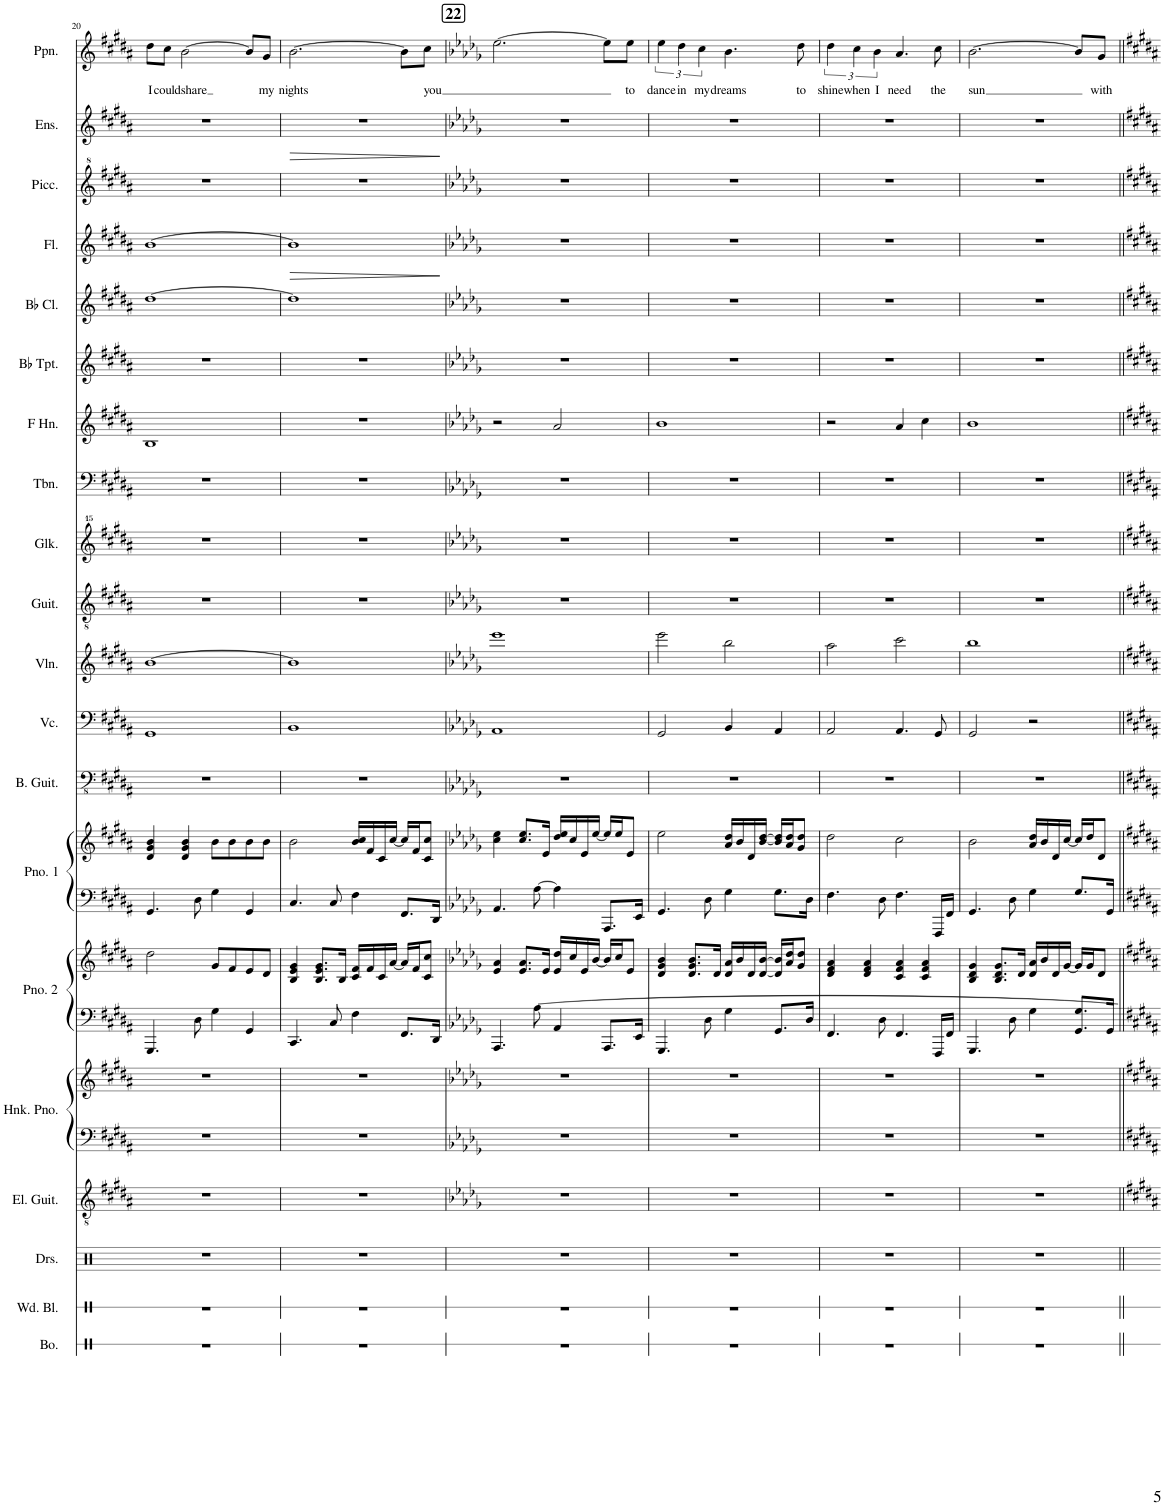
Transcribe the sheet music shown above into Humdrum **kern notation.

**kern	**kern	**kern	**kern	**kern	**kern	**kern	**kern	**kern	**kern	**kern	**kern	**kern	**kern	**kern	**kern	**kern	**kern	**kern	**kern	**dynam	**kern	**kern	**dynam	**kern	**text
*part20	*part19	*part18	*part17	*part16	*part16	*part15	*part15	*part14	*part14	*part13	*part12	*part11	*part10	*part9	*part8	*part7	*part6	*part5	*part4	*part4	*part3	*part2	*part2	*part1	*part1
*staff23	*staff22	*staff21	*staff20	*staff19	*staff18	*staff17	*staff16	*staff15	*staff14	*staff13	*staff12	*staff11	*staff10	*staff9	*staff8	*staff7	*staff6	*staff5	*staff4	*staff4	*staff3	*staff2	*staff2	*staff1	*staff1
*I"Bongos	*I"Wood Blocks	*I"Drumset	*I"Electric Guitar	*I"Honky Tonk Piano	*	*I"Piano 2	*	*I"Piano 1	*	*I"Bass Guitar	*I"Violoncello	*I"Violin	*I"Acoustic Guitar	*I"Glockenspiel	*I"Trombone	*I"Horn in F	*I"Bb Trumpet	*I"Bb Clarinet	*I"Flute	*	*I"Piccolo	*I"Ensemble	*	*I"Pippin	*
*I'Bo.	*I'Wd. Bl.	*I'Drs.	*I'El. Guit.	*I'Hnk. Pno.	*	*I'Pno. 2	*	*I'Pno. 1	*	*I'B. Guit.	*I'Vc.	*I'Vln.	*I'Guit.	*I'Glk.	*I'Tbn.	*	*I'Bb Tpt.	*I'Bb Cl.	*I'Fl.	*	*I'Picc.	*I'Ens.	*	*I'Ppn.	*
!!LO:PB:g=z
*clefX	*clefX	*clefX	*clefGv2	*clefF4	*clefG2	*clefF4	*clefG2	*clefF4	*clefG2	*clefFv4	*clefF4	*clefG2	*clefGv2	*clefG^^2	*clefF4	*clefG2	*clefG2	*clefG2	*clefG2	*	*clefG^2	*clefG2	*	*clefG2	*
*	*	*	*	*	*	*	*	*	*	*	*	*	*	*	*	*ITrd4c7	*ITrd1c2	*ITrd1c2	*	*	*ITrd-7c-12	*	*	*	*
*k[]	*k[]	*k[]	*k[f#c#g#d#a#]	*k[f#c#g#d#a#]	*k[f#c#g#d#a#]	*k[f#c#g#d#a#]	*k[f#c#g#d#a#]	*k[f#c#g#d#a#]	*k[f#c#g#d#a#]	*k[f#c#g#d#a#]	*k[f#c#g#d#a#]	*k[f#c#g#d#a#]	*k[f#c#g#d#a#]	*k[f#c#g#d#a#]	*k[f#c#g#d#a#]	*k[f#c#g#d#a#]	*k[f#c#g#d#a#]	*k[f#c#g#d#a#]	*k[f#c#g#d#a#]	*	*k[f#c#g#d#a#]	*k[f#c#g#d#a#]	*	*k[f#c#g#d#a#]	*
*M4/4	*M4/4	*M4/4	*M4/4	*M4/4	*M4/4	*M4/4	*M4/4	*M4/4	*M4/4	*M4/4	*M4/4	*M4/4	*M4/4	*M4/4	*M4/4	*M4/4	*M4/4	*M4/4	*M4/4	*	*M4/4	*M4/4	*	*M4/4	*
*met(c)	*met(c)	*met(c)	*met(c)	*met(c)	*met(c)	*met(c)	*met(c)	*met(c)	*met(c)	*met(c)	*met(c)	*met(c)	*met(c)	*met(c)	*met(c)	*met(c)	*met(c)	*met(c)	*met(c)	*	*met(c)	*met(c)	*	*met(c)	*
=20	=20	=20	=20	=20	=20	=20	=20	=20	=20	=20	=20	=20	=20	=20	=20	=20	=20	=20	=20	=20	=20	=20	=20	=20	=20
!	!	!	!	!	!	!	!	!	!	!	!	!	!	!	!	!	!	!	!	!	!	!	!	!	!LO:LY:b
1r	1r	1r	1r	1r	1r	4.GGG#/	2dd#\	4.GG#/	4d#/ 4g#/ 4b/	1r	1GG#	[1b	1r	1r	1r	1B	1r	[1dd#	[1b	.	1r	1r	.	8dd#\L	I
!	!	!	!	!	!	!	!	!	!	!	!	!	!	!	!	!	!	!	!	!	!	!	!	!	!LO:LY:b
.	.	.	.	.	.	.	.	.	.	.	.	.	.	.	.	.	.	.	.	.	.	.	.	8cc#\J	could
!	!	!	!	!	!	!	!	!	!	!	!	!	!	!	!	!	!	!	!	!	!	!	!	!	!LO:LY:b
.	.	.	.	.	.	.	.	.	4d#/ 4g#/ 4b/	.	.	.	.	.	.	.	.	.	.	.	.	.	.	[2b\	share
.	.	.	.	.	.	8D#\	.	8D#\	.	.	.	.	.	.	.	.	.	.	.	.	.	.	.	.	.
.	.	.	.	.	.	4G#\	8g#/L	4G#\	8b\L	.	.	.	.	.	.	.	.	.	.	.	.	.	.	.	.
.	.	.	.	.	.	.	8f#/	.	8b\	.	.	.	.	.	.	.	.	.	.	.	.	.	.	.	.
.	.	.	.	.	.	4GG#/	8e/	4GG#/	8b\	.	.	.	.	.	.	.	.	.	.	.	.	.	.	8b/L]	.
!	!	!	!	!	!	!	!	!	!	!	!	!	!	!	!	!	!	!	!	!	!	!	!	!	!LO:LY:b
.	.	.	.	.	.	.	8d#/J	.	8b\J	.	.	.	.	.	.	.	.	.	.	.	.	.	.	8g#/J	my
=21	=21	=21	=21	=21	=21	=21	=21	=21	=21	=21	=21	=21	=21	=21	=21	=21	=21	=21	=21	=21	=21	=21	=21	=21	=21
!	!	!	!	!	!	!	!	!	!	!	!	!	!	!	!	!	!	!	!	!LO:HP:b	!	!	!LO:HP:b	!	!LO:LY:b
1r	1r	1r	1r	1r	1r	4.CC#/	4B/ 4e/ 4g#/	4.C#/	2b\	1r	1BB	1b]	1r	1r	1r	1r	1r	1dd#]	1b]	>	1r	1r	>	[2.b\	nights
.	.	.	.	.	.	.	8.B/ 8.e/ 8.g#/L	.	.	.	.	.	.	.	.	.	.	.	.	.	.	.	.	.	.
.	.	.	.	.	.	8C#/	.	8C#/	.	.	.	.	.	.	.	.	.	.	.	.	.	.	.	.	.
.	.	.	.	.	.	.	16B/Jk	.	.	.	.	.	.	.	.	.	.	.	.	.	.	.	.	.	.
.	.	.	.	.	.	4F#\	16c#/ 16f#/LL	4F#\	16b/ 16cc#/LL	.	.	.	.	.	.	.	.	.	.	.	.	.	.	.	.
.	.	.	.	.	.	.	16f#/	.	16f#/	.	.	.	.	.	.	.	.	.	.	.	.	.	.	.	.
.	.	.	.	.	.	.	16c#/	.	16c#/	.	.	.	.	.	.	.	.	.	.	.	.	.	.	.	.
.	.	.	.	.	.	.	[16a#/JJ	.	[16cc#/JJ	.	.	.	.	.	.	.	.	.	.	.	.	.	.	.	.
.	.	.	.	.	.	8.FF#/L	16a#/LL]	8.FF#/L	16cc#/LL]	.	.	.	.	.	.	.	.	.	.	.	.	.	.	8b\L]	.
.	.	.	.	.	.	.	16f#/J	.	16f#/J	.	.	.	.	.	.	.	.	.	.	.	.	.	.	.	.
!	!	!	!	!	!	!	!	!	!	!	!	!	!	!	!	!	!	!	!	!	!	!	!	!	!LO:LY:b
.	.	.	.	.	.	.	8c#/ 8cc#/J	.	8c#/ 8cc#/J	.	.	.	.	.	.	.	.	.	.	.	.	.	.	8cc#\J	you
.	.	.	.	.	.	16DD#/Jk	.	16DD#/Jk	.	.	.	.	.	.	.	.	.	.	.	.	.	.	.	.	.
.	.	.	.	.	.	.	.	.	.	.	.	.	.	.	.	.	.	.	.	]	.	.	]	.	.
!!LO:REH:place=s1:a:B:cj:fs=14:t=22
=22	=22	=22	=22	=22	=22	=22	=22	=22	=22	=22	=22	=22	=22	=22	=22	=22	=22	=22	=22	=22	=22	=22	=22	=22	=22
*	*	*	*k[b-e-a-d-g-]	*k[b-e-a-d-g-]	*k[b-e-a-d-g-]	*k[b-e-a-d-g-]	*k[b-e-a-d-g-]	*k[b-e-a-d-g-]	*k[b-e-a-d-g-]	*k[b-e-a-d-g-]	*k[b-e-a-d-g-]	*k[b-e-a-d-g-]	*k[b-e-a-d-g-]	*k[b-e-a-d-g-]	*k[b-e-a-d-g-]	*k[b-e-a-d-g-]	*k[b-e-a-d-g-]	*k[b-e-a-d-g-]	*k[b-e-a-d-g-]	*	*k[b-e-a-d-g-]	*k[b-e-a-d-g-]	*	*k[b-e-a-d-g-]	*
1r	1r	1r	1r	1r	1r	4.AAA-/	4e-/ 4a-/	4.AA-/	4cc\ 4ee-\	1r	1AA-	1eee-	1r	1r	1r	2r	1r	1r	1r	.	1r	1r	.	[2.ee-\	.
.	.	.	.	.	.	.	8.e-/ 8.a-/L	.	8.cc/ 8.ee-/L	.	.	.	.	.	.	.	.	.	.	.	.	.	.	.	.
.	.	.	.	.	.	[8A-\	.	[8A-\	.	.	.	.	.	.	.	.	.	.	.	.	.	.	.	.	.
.	.	.	.	.	.	.	16e-/Jk	.	16e-/Jk	.	.	.	.	.	.	.	.	.	.	.	.	.	.	.	.
.	.	.	.	.	.	4AA-/	16e-/ 16dd-/LL	4A-\]	16dd-/ 16ee-/LL	.	.	.	.	.	.	2a-/	.	.	.	.	.	.	.	.	.
.	.	.	.	.	.	.	16cc/	.	16cc/	.	.	.	.	.	.	.	.	.	.	.	.	.	.	.	.
.	.	.	.	.	.	.	16e-/	.	16e-/	.	.	.	.	.	.	.	.	.	.	.	.	.	.	.	.
.	.	.	.	.	.	.	[16b-/JJ	.	[16ee-/JJ	.	.	.	.	.	.	.	.	.	.	.	.	.	.	.	.
.	.	.	.	.	.	8.AAA-/L	16b-/LL]	8.AAA-/L	16ee-/LL]	.	.	.	.	.	.	.	.	.	.	.	.	.	.	8ee-\L]	.
.	.	.	.	.	.	.	16cc/J	.	16ee-/J	.	.	.	.	.	.	.	.	.	.	.	.	.	.	.	.
!	!	!	!	!	!	!	!	!	!	!	!	!	!	!	!	!	!	!	!	!	!	!	!	!	!LO:LY:b
.	.	.	.	.	.	.	8e-/J	.	8e-/J	.	.	.	.	.	.	.	.	.	.	.	.	.	.	8ee-\J	to
.	.	.	.	.	.	16EE-/Jk	.	16EE-/Jk	.	.	.	.	.	.	.	.	.	.	.	.	.	.	.	.	.
=23	=23	=23	=23	=23	=23	=23	=23	=23	=23	=23	=23	=23	=23	=23	=23	=23	=23	=23	=23	=23	=23	=23	=23	=23	=23
!	!	!	!	!	!	!	!	!	!	!	!	!	!	!	!	!	!	!	!	!	!	!	!	!	!LO:LY:b
1r	1r	1r	1r	1r	1r	4.GGG-/	4d-/ 4g-/ 4b-/	4.GG-/	2ee-\	1r	2GG-/	2eee-\	1r	1r	1r	1b-	1r	1r	1r	.	1r	1r	.	6ee-\	dance
!	!	!	!	!	!	!	!	!	!	!	!	!	!	!	!	!	!	!	!	!	!	!	!	!	!LO:LY:b
.	.	.	.	.	.	.	.	.	.	.	.	.	.	.	.	.	.	.	.	.	.	.	.	6dd-\	in
.	.	.	.	.	.	.	8.d-/ 8.g-/ 8.b-/L	.	.	.	.	.	.	.	.	.	.	.	.	.	.	.	.	.	.
!	!	!	!	!	!	!	!	!	!	!	!	!	!	!	!	!	!	!	!	!	!	!	!	!	!LO:LY:b
.	.	.	.	.	.	.	.	.	.	.	.	.	.	.	.	.	.	.	.	.	.	.	.	6cc\	my
.	.	.	.	.	.	8D-\	.	8D-\	.	.	.	.	.	.	.	.	.	.	.	.	.	.	.	.	.
.	.	.	.	.	.	.	16d-/Jk	.	.	.	.	.	.	.	.	.	.	.	.	.	.	.	.	.	.
!	!	!	!	!	!	!	!	!	!	!	!	!	!	!	!	!	!	!	!	!	!	!	!	!	!LO:LY:b
.	.	.	.	.	.	4G-\	16d-/ 16a-/LL	4G-\	16a-/ 16dd-/LL	.	4BB-/	2bb-\	.	.	.	.	.	.	.	.	.	.	.	4.b-\	dreams
.	.	.	.	.	.	.	16b-/	.	16b-/	.	.	.	.	.	.	.	.	.	.	.	.	.	.	.	.
.	.	.	.	.	.	.	16d-/	.	16d-/	.	.	.	.	.	.	.	.	.	.	.	.	.	.	.	.
.	.	.	.	.	.	.	[16d-/ [16b-/JJ	.	[16b-/ [16dd-/JJ	.	.	.	.	.	.	.	.	.	.	.	.	.	.	.	.
.	.	.	.	.	.	8.GG-/L	16d-/] 16b-/]LL	8.G-\L	16b-/] 16dd-/]LL	.	4AA-/	.	.	.	.	.	.	.	.	.	.	.	.	.	.
.	.	.	.	.	.	.	16a-/ 16dd-/J	.	16a-/ 16dd-/J	.	.	.	.	.	.	.	.	.	.	.	.	.	.	.	.
!	!	!	!	!	!	!	!	!	!	!	!	!	!	!	!	!	!	!	!	!	!	!	!	!	!LO:LY:b
.	.	.	.	.	.	.	8g-/ 8dd-/J	.	8g-/ 8dd-/J	.	.	.	.	.	.	.	.	.	.	.	.	.	.	8dd-\	to
.	.	.	.	.	.	16D-/Jk	.	16D-\Jk	.	.	.	.	.	.	.	.	.	.	.	.	.	.	.	.	.
=24	=24	=24	=24	=24	=24	=24	=24	=24	=24	=24	=24	=24	=24	=24	=24	=24	=24	=24	=24	=24	=24	=24	=24	=24	=24
!	!	!	!	!	!	!	!	!	!	!	!	!	!	!	!	!	!	!	!	!	!	!	!	!	!LO:LY:b
1r	1r	1r	1r	1r	1r	4.FF/	4d-/ 4f/ 4a-/	4.F\	2dd-\	1r	2AA-/	2aa-\	1r	1r	1r	2r	1r	1r	1r	.	1r	1r	.	6dd-\	shine
!	!	!	!	!	!	!	!	!	!	!	!	!	!	!	!	!	!	!	!	!	!	!	!	!	!LO:LY:b
.	.	.	.	.	.	.	.	.	.	.	.	.	.	.	.	.	.	.	.	.	.	.	.	6cc\	when
.	.	.	.	.	.	.	4d-/ 4f/ 4a-/	.	.	.	.	.	.	.	.	.	.	.	.	.	.	.	.	.	.
!	!	!	!	!	!	!	!	!	!	!	!	!	!	!	!	!	!	!	!	!	!	!	!	!	!LO:LY:b
.	.	.	.	.	.	.	.	.	.	.	.	.	.	.	.	.	.	.	.	.	.	.	.	6b-\	I
.	.	.	.	.	.	8D-\	.	8D-\	.	.	.	.	.	.	.	.	.	.	.	.	.	.	.	.	.
!	!	!	!	!	!	!	!	!	!	!	!	!	!	!	!	!	!	!	!	!	!	!	!	!	!LO:LY:b
.	.	.	.	.	.	4.FF/	4c/ 4f/ 4a-/	4.F\	2cc\	.	4.AA-/	2ccc\	.	.	.	4a-/	.	.	.	.	.	.	.	4.a-/	need
.	.	.	.	.	.	.	4c/ 4f/ 4a-/	.	.	.	.	.	.	.	.	4cc\	.	.	.	.	.	.	.	.	.
!	!	!	!	!	!	!	!	!	!	!	!	!	!	!	!	!	!	!	!	!	!	!	!	!	!LO:LY:b
.	.	.	.	.	.	16FFF/LL	.	16FFF/LL	.	.	8GG-/	.	.	.	.	.	.	.	.	.	.	.	.	8cc\	the
.	.	.	.	.	.	16FF/JJ	.	16FF/JJ	.	.	.	.	.	.	.	.	.	.	.	.	.	.	.	.	.
=25	=25	=25	=25	=25	=25	=25	=25	=25	=25	=25	=25	=25	=25	=25	=25	=25	=25	=25	=25	=25	=25	=25	=25	=25	=25
!	!	!	!	!	!	!	!	!	!	!	!	!	!	!	!	!	!	!	!	!	!	!	!	!	!LO:LY:b
1r	1r	1r	1r	1r	1r	4.GGG-/	4B-/ 4d-/ 4g-/	4.GG-/	2b-\	1r	2GG-/	1bb-	1r	1r	1r	1b-	1r	1r	1r	.	1r	1r	.	[2.b-\	sun
.	.	.	.	.	.	.	8.B-/ 8.d-/ 8.g-/L	.	.	.	.	.	.	.	.	.	.	.	.	.	.	.	.	.	.
.	.	.	.	.	.	8D-\	.	8D-\	.	.	.	.	.	.	.	.	.	.	.	.	.	.	.	.	.
.	.	.	.	.	.	.	16d-/Jk	.	.	.	.	.	.	.	.	.	.	.	.	.	.	.	.	.	.
.	.	.	.	.	.	4G-\	16d-/ 16a-/LL	4G-\	16a-/ 16dd-/LL	.	2r	.	.	.	.	.	.	.	.	.	.	.	.	.	.
.	.	.	.	.	.	.	16b-/	.	16b-/	.	.	.	.	.	.	.	.	.	.	.	.	.	.	.	.
.	.	.	.	.	.	.	16d-/	.	16d-/	.	.	.	.	.	.	.	.	.	.	.	.	.	.	.	.
.	.	.	.	.	.	.	[16g-/JJ	.	[16cc/JJ	.	.	.	.	.	.	.	.	.	.	.	.	.	.	.	.
.	.	.	.	.	.	8.GG-/ 8.G-/L	16g-/LL]	8.G-/L	16cc/LL]	.	.	.	.	.	.	.	.	.	.	.	.	.	.	8b-/L]	.
.	.	.	.	.	.	.	16g-/J	.	16dd-/J	.	.	.	.	.	.	.	.	.	.	.	.	.	.	.	.
!	!	!	!	!	!	!	!	!	!	!	!	!	!	!	!	!	!	!	!	!	!	!	!	!	!LO:LY:b
.	.	.	.	.	.	.	8d-/J	.	8d-/J	.	.	.	.	.	.	.	.	.	.	.	.	.	.	8g-/J	with
.	.	.	.	.	.	16GG-/Jk	.	16GG-/Jk	.	.	.	.	.	.	.	.	.	.	.	.	.	.	.	.	.
=||	=||	=||	=||	=||	=||	=||	=||	=||	=||	=||	=||	=||	=||	=||	=||	=||	=||	=||	=||	=||	=||	=||	=||	=||	=||
*-	*-	*-	*-	*-	*-	*-	*-	*-	*-	*-	*-	*-	*-	*-	*-	*-	*-	*-	*-	*-	*-	*-	*-	*-	*-
